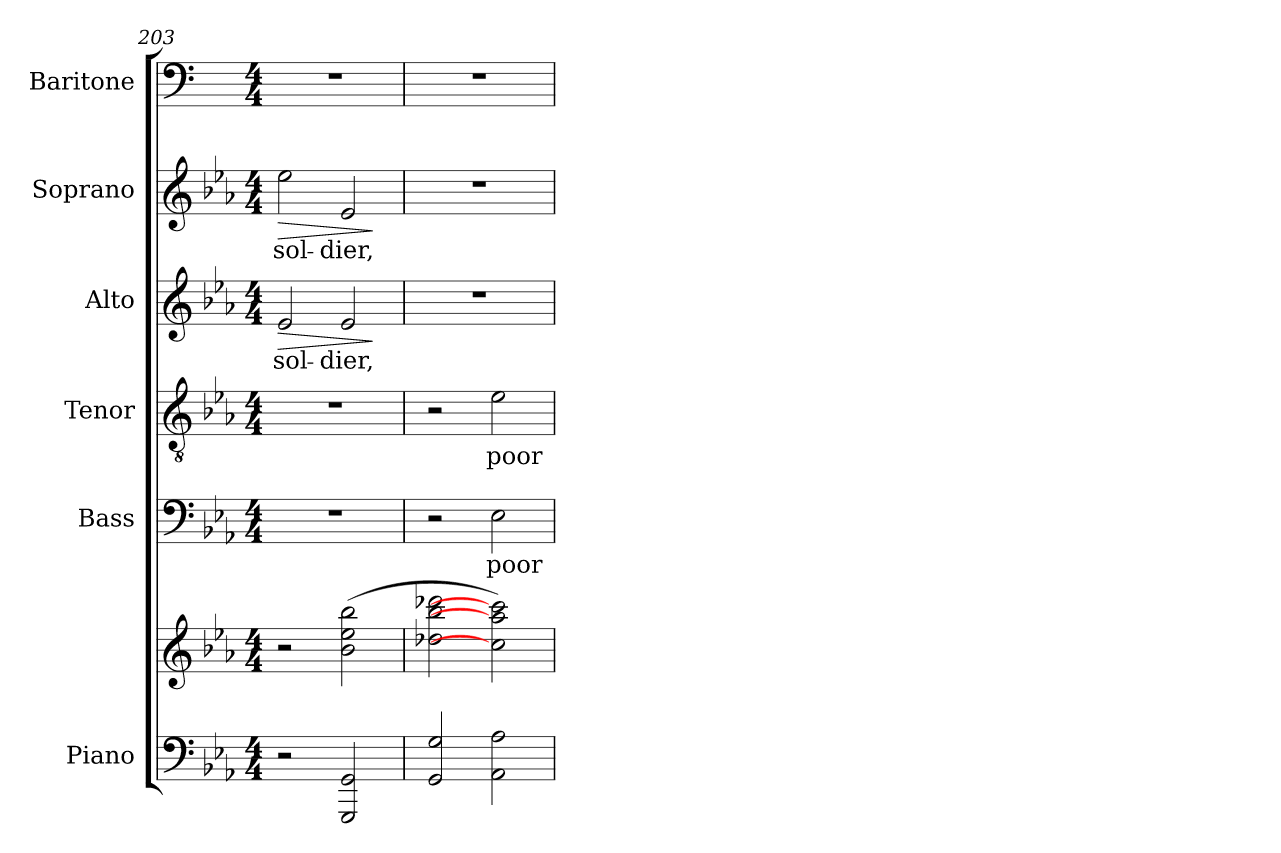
**kern	**kern	**kern	**text	**kern	**text	**kern	**text	**dynam	**kern	**text	**dynam	**kern
*part6	*part6	*part5	*part5	*part4	*part4	*part3	*part3	*part3	*part2	*part2	*part2	*part1
*staff7	*staff6	*staff5	*staff5	*staff4	*staff4	*staff3	*staff3	*staff3	*staff2	*staff2	*staff2	*staff1
*I"Piano	*	*I"Bass	*	*I"Tenor	*	*I"Alto	*	*	*I"Soprano	*	*	*I"Baritone
*	*	*I'B	*	*I'T	*	*I'A	*	*	*I'S	*	*	*
*clefF4	*clefG2	*clefF4	*	*clefGv2	*	*clefG2	*	*	*clefG2	*	*	*clefF4
*k[b-e-a-]	*k[b-e-a-]	*k[b-e-a-]	*	*k[b-e-a-]	*	*k[b-e-a-]	*	*	*k[b-e-a-]	*	*	*k[]
*M4/4	*M4/4	*M4/4	*	*M4/4	*	*M4/4	*	*	*M4/4	*	*	*M4/4
=203	=203	=203	=203	=203	=203	=203	=203	=203	=203	=203	=203	=203
!	!	!	!	!	!	!	!LO:LY:b	!LO:HP:b	!	!LO:LY:b	!LO:HP:b	!
2r	2r	1r	.	1r	.	2e-/	sol-	>	2ee-\	sol-	>	1r
!	!	!	!	!	!	!	!LO:LY:b	!	!	!LO:LY:b	!	!
2GGG/ 2GG/	(>2b-\ 2ee-\ 2bb-\	.	.	.	.	2e-/	-dier,	.	2e-/	-dier,	.	.
.	.	.	.	.	.	.	.	]	.	.	]	.
=204	=204	=204	=204	=204	=204	=204	=204	=204	=204	=204	=204	=204
2GG/ 2G/	2dd-X\ 2bb-\ 2ddd-X\	2r	.	2r	.	1r	.	.	1r	.	.	1r
!	!	!	!LO:LY:b	!	!LO:LY:b	!	!	!	!	!	!	!
2AA-\ 2A-\	2cc\] 2aa-\] 2ccc\])	2E-\	poor	2e-\	poor	.	.	.	.	.	.	.
=	=	=	=	=	=	=	=	=	=	=	=	=
*-	*-	*-	*-	*-	*-	*-	*-	*-	*-	*-	*-	*-
